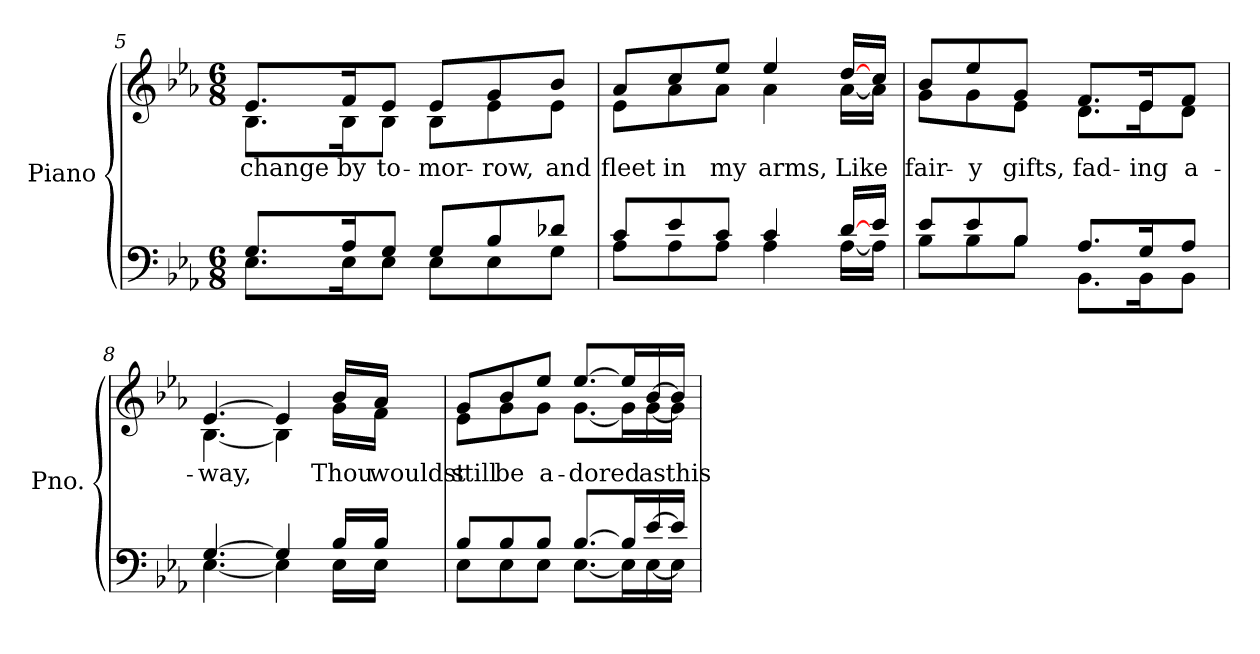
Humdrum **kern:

**kern	**kern	**text
*part1	*part1	*part1
*staff2	*staff1	*staff1
*I"Piano	*	*
*I'Pno.	*	*
!!LO:LB:g=z
*clefF4	*clefG2	*
*k[b-e-a-]	*k[b-e-a-]	*
*E-:	*E-:	*
*M6/8	*M6/8	*
=5	=5	=5
*^	*^	*
!	!	!	!	!LO:LY:b:color=#000000
8.Gi/L	8.E-i\L	8.e-i/L	8.B-i\L	change
!	!	!	!	!LO:LY:b:color=#000000
16A-i/k	16E-i\k	16fi/k	16B-i\k	by
!	!	!	!	!LO:LY:b:color=#000000
8Gi/J	8E-i\J	8e-i/J	8B-i\J	to-
!	!	!	!	!LO:LY:b:color=#000000
8Gi/L	8E-i\L	8e-i/L	8B-i\L	-mor-
!	!	!	!	!LO:LY:b:color=#000000
8B-i/	8E-i\	8gi/	8e-i\	-row,
!	!	!	!	!LO:LY:b:color=#000000
8d-Xi/J	8Gi\J	8b-i/J	8e-i\J	and
=6	=6	=6	=6	=6
!	!	!	!	!LO:LY:b:color=#000000
8ci/L	8A-i\L	8a-i/L	8e-i\L	fleet
!	!	!	!	!LO:LY:b:color=#000000
8e-i/	8A-i\	8cci/	8a-i\	in
!	!	!	!	!LO:LY:b:color=#000000
8ci/J	8A-i\J	8ee-i/J	8a-i\J	my
!	!	!	!	!LO:LY:b:color=#000000
4ci/	4A-i\	4ee-i/	4a-i\	arms,
!	!	!	!	!LO:LY:b:color=#000000
[16di/LL	[16A-i\LL	[16ddi/LL	[16a-i\LL	Like
16e-i/JJ	16A-i\JJ]	16cci/JJ	16a-i\JJ]	.
=7	=7	=7	=7	=7
!	!	!	!	!LO:LY:b:color=#000000
8e-i/L	8B-i\L	8b-i/L	8gi\L	fair-
!	!	!	!	!LO:LY:b:color=#000000
8e-i/	8B-i\	8ee-i/	8gi\	-y
!	!	!	!	!LO:LY:b:color=#000000
8B-i/J	8B-i\J	8gi/J	8e-i\J	gifts,
!	!	!	!	!LO:LY:b:color=#000000
8.A-i/L	8.BB-i\L	8.fi/L	8.di\L	fad-
!	!	!	!	!LO:LY:b:color=#000000
16Gi/k	16BB-i\k	16e-i/k	16e-i\k	-ing
!	!	!	!	!LO:LY:b:color=#000000
8A-i/J	8BB-i\J	8fi/J	8di\J	a-
=8	=8	=8	=8	=8
!	!	!	!	!LO:LY:b:color=#000000
[4.Gi/	[4.E-i\	[4.e-i/	[4.B-i\	-way,
4Gi/]	4E-i\]	4e-i/]	4B-i\]	.
!	!	!	!	!LO:LY:b:color=#000000
16B-i/LL	16E-i\LL	16b-i/LL	16gi\LL	Thou
!	!	!	!	!LO:LY:b:color=#000000
16B-i/JJ	16E-i\JJ	16a-i/JJ	16fi\JJ	wouldst
!!LO:LB:g=z	!!
=9	=9	=9	=9	=9
!	!	!	!	!LO:LY:b:color=#000000
8B-i/L	8E-i\L	8gi/L	8e-i\L	still
!	!	!	!	!LO:LY:b:color=#000000
8B-i/	8E-i\	8b-i/	8gi\	be
!	!	!	!	!LO:LY:b:color=#000000
8B-i/J	8E-i\J	8ee-i/J	8gi\J	a-
!	!	!	!	!LO:LY:b:color=#000000
[8.B-i/L	[8.E-i\L	[8.ee-i/L	[8.gi\L	-dored
16B-i/L]	16E-i\L]	16ee-i/L]	16gi\L]	.
!	!	!	!	!LO:LY:b:color=#000000
[16e-i/	[16E-i\	[16b-i/	[16gi\	as
!	!	!	!	!LO:LY:b:color=#000000
16e-i/JJ]	16E-i\JJ]	16b-i/JJ]	16gi\JJ]	this
*v	*v	*	*	*
*	*v	*v	*
=	=	=
*-	*-	*-
